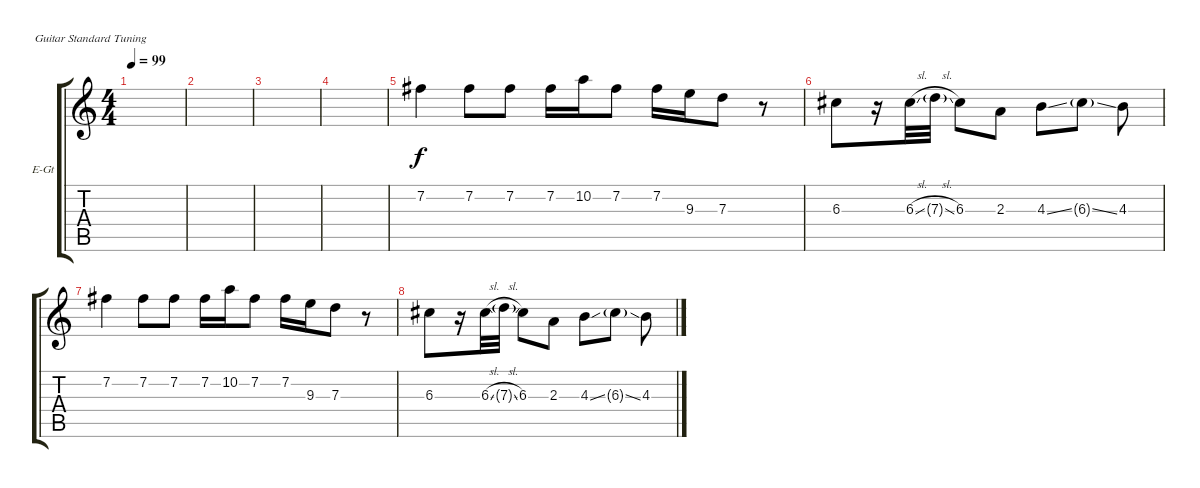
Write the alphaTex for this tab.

\defaultSystemsLayout 4
\bracketExtendMode groupsimilarinstruments
\firstSystemTrackNameOrientation horizontal
\otherSystemsTrackNameOrientation horizontal
\track ("Electric Guitar" "E-Gt") {instrument electricguitarclean}
\staff {score tabs}
\tuning (E4 B3 G3 D3 A2 E2)
\ts (4 4)
\tempo 99
\clef g2
\scale
0.487395
\ks c
|
\scale
0.256303 |
\scale
0.256303 |
\scale
0.333333 |
\scale
0.333333 7.2.4 7.2.8 7.2.8 7.2.16 10.2.16 7.2.8 7.2.16 9.3.16 7.3.8 r.8 |
\scale
0.333333 6.3.8 r.16 6.3{sl}.32 7.3{sl g}.32 6.3.8 2.3.8 4.3{ss}.8 6.3{ss g}.8 4.3.8 |
\scale
0.333333 7.2.4 7.2.8 7.2.8 7.2.16 10.2.16 7.2.8 7.2.16 9.3.16 7.3.8 r.8 |
\scale
0.333333 6.3.8 r.16 6.3{sl}.32 7.3{sl g}.32 6.3.8 2.3.8 4.3{ss}.8 6.3{ss g}.8 4.3.8
